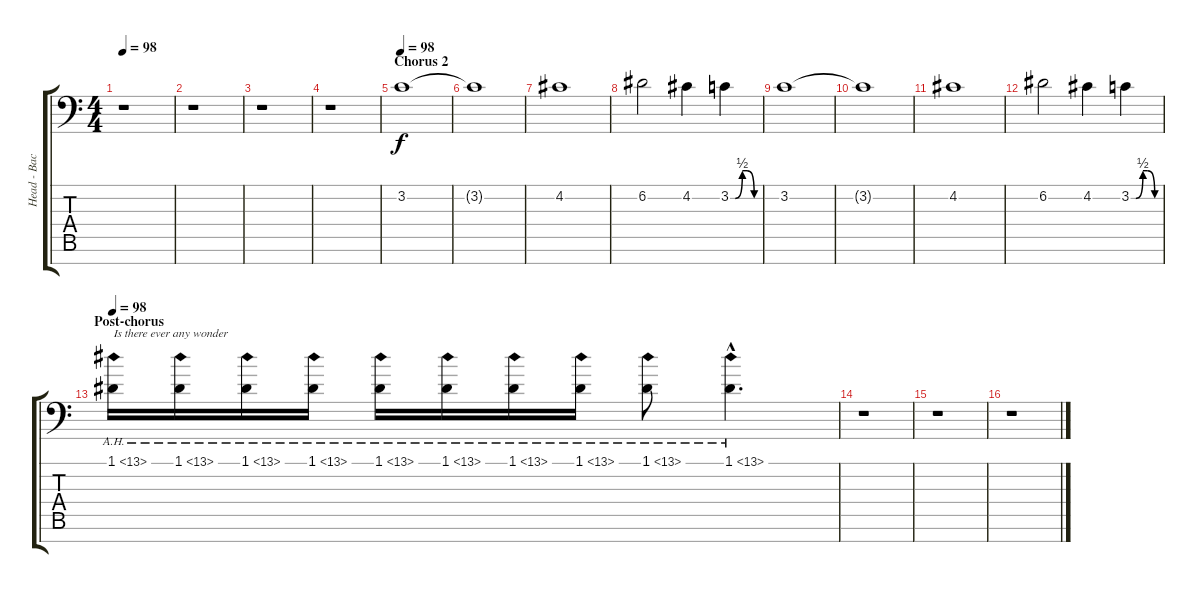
\track ("Head - Background vocals" "Head - Bac") {instrument choiraahs}
\staff {score tabs}
\tuning (D4 A3 F3 C3 G2 D2 A1) {hide}
\ts (4 4)
\tempo 98
\clef f4
\ks c
r.1{dy f} |
r.1 |
r.1 |
r.1 |
\section ("" "Chorus 2")
\tempo 98
3.2.1{volume 10 instrument choiraahs} |
3.2{t}.1 |
4.2.1 |
6.2.2 4.2.4 3.2{be (custom 0 0 10 0 25 2 35 2 50 0 60 0)}.4 |
3.2.1 |
3.2{t}.1 |
4.2.1 |
6.2.2 4.2.4 3.2{be (custom 0 0 10 0 25 2 35 2 50 0 60 0)}.4 |
\section ("" "Post-chorus")
\tempo 98
1.1{ah 12}.16{txt "Is there ever any wonder " volume 16 instrument violin} 1.1{ah 12}.16 1.1{ah 12}.16 1.1{ah 12}.16 1.1{ah 12}.16 1.1{ah 12}.16 1.1{ah 12}.16 1.1{ah 12}.16 1.1{ah 12}.8 1.1{ah 12 hac}.4{d} |
r.1 |
r.1 |
r.1
